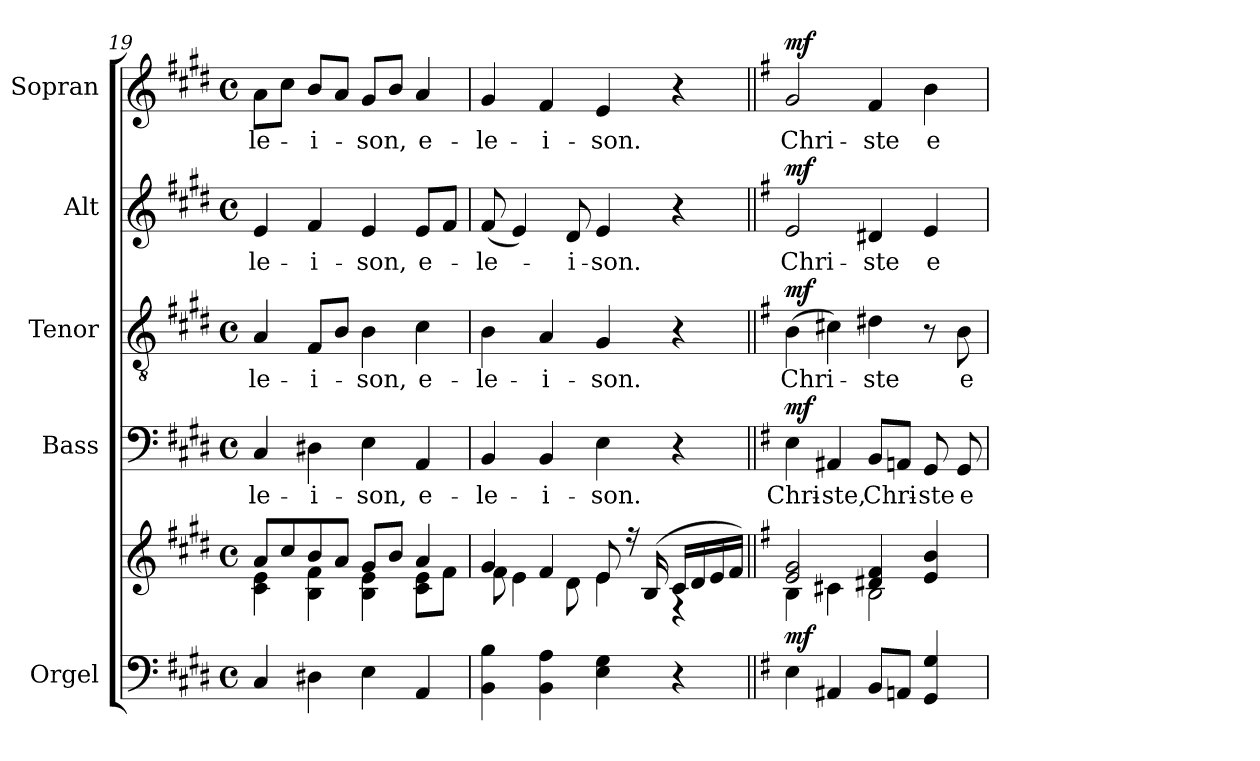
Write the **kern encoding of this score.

**kern	**kern	**dynam	**kern	**text	**dynam	**kern	**text	**dynam	**kern	**text	**dynam	**kern	**text	**dynam
*part5	*part5	*part5	*part4	*part4	*part4	*part3	*part3	*part3	*part2	*part2	*part2	*part1	*part1	*part1
*staff6	*staff5	*staff5/6	*staff4	*staff4	*staff4	*staff3	*staff3	*staff3	*staff2	*staff2	*staff2	*staff1	*staff1	*staff1
*I"Orgel	*	*	*I"Bass	*	*	*I"Tenor	*	*	*I"Alt	*	*	*I"Sopran	*	*
*I'Org.	*	*	*I'B.	*	*	*I'T.	*	*	*I'A.	*	*	*I'S.	*	*
*clefF4	*clefG2	*	*clefF4	*	*	*clefGv2	*	*	*clefG2	*	*	*clefG2	*	*
*k[f#c#g#d#]	*k[f#c#g#d#]	*	*k[f#c#g#d#]	*	*	*k[f#c#g#d#]	*	*	*k[f#c#g#d#]	*	*	*k[f#c#g#d#]	*	*
*E:	*E:	*	*E:	*	*	*E:	*	*	*E:	*	*	*E:	*	*
*M4/4	*M4/4	*	*M4/4	*	*	*M4/4	*	*	*M4/4	*	*	*M4/4	*	*
*met(c)	*met(c)	*	*met(c)	*	*	*met(c)	*	*	*met(c)	*	*	*met(c)	*	*
=19	=19	=19	=19	=19	=19	=19	=19	=19	=19	=19	=19	=19	=19	=19
*	*^	*	*	*	*	*	*	*	*	*	*	*	*	*
!	!	!	!	!	!LO:LY:b	!	!	!LO:LY:b	!	!	!LO:LY:b	!	!	!LO:LY:b	!
4C#/	8a/L	4c#\ 4e\	.	4C#/	-le-	.	4A/	-le-	.	4e/	-le-	.	8a\L	-le-	.
.	8cc#/	.	.	.	.	.	.	.	.	.	.	.	8cc#\J	.	.
!	!	!	!	!	!LO:LY:b	!	!	!LO:LY:b	!	!	!LO:LY:b	!	!	!LO:LY:b	!
4D#X\	8b/	4B\ 4f#\	.	4D#X\	-i-	.	8F#/L	-i-	.	4f#/	-i-	.	8b/L	-i-	.
.	8a/J	.	.	.	.	.	8B/J	.	.	.	.	.	8a/J	.	.
!	!	!	!	!	!LO:LY:b	!	!	!LO:LY:b	!	!	!LO:LY:b	!	!	!LO:LY:b	!
4E\	8g#/L	4B\ 4e\	.	4E\	-son,	.	4B\	-son,	.	4e/	-son,	.	8g#/L	-son,	.
.	8b/J	.	.	.	.	.	.	.	.	.	.	.	8b/J	.	.
!	!	!	!	!	!LO:LY:b	!	!	!LO:LY:b	!	!	!LO:LY:b	!	!	!LO:LY:b	!
4AA/	4a/	8c#\ 8e\L	.	4AA/	e-	.	4c#\	e-	.	8e/L	e-	.	4a/	e-	.
.	.	8f#\J	.	.	.	.	.	.	.	8f#/J	.	.	.	.	.
=20	=20	=20	=20	=20	=20	=20	=20	=20	=20	=20	=20	=20	=20	=20	=20
!	!	!	!	!	!LO:LY:b	!	!	!LO:LY:b	!	!	!LO:LY:b	!	!	!LO:LY:b	!
4BB\ 4B\	4g#/	8f#\	.	4BB/	-le-	.	4B\	-le-	.	(<8f#/	-le-	.	4g#/	-le-	.
.	.	4e\	.	.	.	.	.	.	.	4e/)	.	.	.	.	.
!	!	!	!	!	!LO:LY:b	!	!	!LO:LY:b	!	!	!	!	!	!LO:LY:b	!
4BB\ 4A\	4f#/	.	.	4BB/	-i-	.	4A/	-i-	.	.	.	.	4f#/	-i-	.
!	!	!	!	!	!	!	!	!	!	!	!LO:LY:b	!	!	!	!
.	.	8d#\	.	.	.	.	.	.	.	8d#/	-i-	.	.	.	.
!	!	!	!	!	!LO:LY:b	!	!	!LO:LY:b	!	!	!LO:LY:b	!	!	!LO:LY:b	!
4E\ 4G#\	8e/	4e\	.	4E\	-son.	.	4G#/	-son.	.	4e/	-son.	.	4e/	-son.	.
.	16r	.	.	.	.	.	.	.	.	.	.	.	.	.	.
.	(16B/	.	.	.	.	.	.	.	.	.	.	.	.	.	.
4r	16c#/LL	4rE	.	4r	.	.	4r	.	.	4r	.	.	4r	.	.
.	16d#/	.	.	.	.	.	.	.	.	.	.	.	.	.	.
.	16e/	.	.	.	.	.	.	.	.	.	.	.	.	.	.
.	16f#/JJ)	.	.	.	.	.	.	.	.	.	.	.	.	.	.
=21||	=21||	=21||	=21||	=21||	=21||	=21||	=21||	=21||	=21||	=21||	=21||	=21||	=21||	=21||	=21||
*k[f#]	*k[f#]	*	*	*k[f#]	*	*	*k[f#]	*	*	*k[f#]	*	*	*k[f#]	*	*
*G:	*G:	*	*	*G:	*	*	*G:	*	*	*G:	*	*	*G:	*	*
!	!	!	!LO:DY:b	!	!LO:LY:b	!LO:DY:a	!	!LO:LY:b	!LO:DY:a	!	!LO:LY:b	!LO:DY:a	!	!LO:LY:b	!LO:DY:a
4E\	2e/ 2g/	4B\	mf	4E\	Chri-	mf	(>4B\	Chri-	mf	2e/	Chri-	mf	2g/	Chri-	mf
!	!	!	!	!	!LO:LY:b	!	!	!	!	!	!	!	!	!	!
4AA#X/	.	4c#X\	.	4AA#X/	-ste,	.	4c#X\)	.	.	.	.	.	.	.	.
!	!	!	!	!	!LO:LY:b	!	!	!LO:LY:b	!	!	!LO:LY:b	!	!	!LO:LY:b	!
8BB/L	4d#X/ 4f#/	2B\	.	8BB/L	Chri-	.	4d#X\	-ste	.	4d#X/	-ste	.	4f#/	-ste	.
8AAn/J	.	.	.	8AAn/J	.	.	.	.	.	.	.	.	.	.	.
!	!	!	!	!	!LO:LY:b	!	!	!	!	!	!LO:LY:b	!	!	!LO:LY:b	!
4GG/ 4G/	4e/ 4b/	.	.	8GG/	-ste	.	8r	.	.	4e/	e-	.	4b\	e-	.
!	!	!	!	!	!LO:LY:b	!	!	!LO:LY:b	!	!	!	!	!	!	!
.	.	.	.	8GG/	e-	.	8B\	e-	.	.	.	.	.	.	.
*	*v	*v	*	*	*	*	*	*	*	*	*	*	*	*	*
=	=	=	=	=	=	=	=	=	=	=	=	=	=	=
*-	*-	*-	*-	*-	*-	*-	*-	*-	*-	*-	*-	*-	*-	*-
